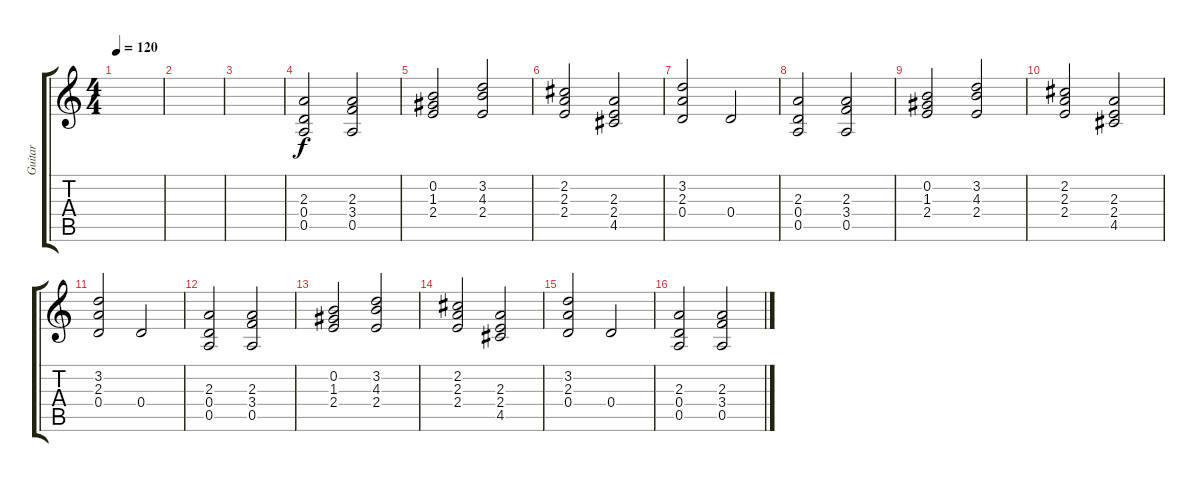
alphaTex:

\track ("Guitar" "Guitar") {instrument distortionguitar}
\staff {score tabs}
\tuning (E4 B3 G3 D3 A2 E2) {hide}
\ts (4 4)
\tempo 120
\clef g2
\ks c
|
|
|
(2.3 0.4 0.5).2 (2.3 3.4 0.5).2 |
(0.2 1.3 2.4).2 (3.2 4.3 2.4).2 |
(2.2 2.3 2.4).2 (2.3 2.4 4.5).2 |
(3.2 2.3 0.4).2 0.4.2 |
(2.3 0.4 0.5).2 (2.3 3.4 0.5).2 |
(0.2 1.3 2.4).2 (3.2 4.3 2.4).2 |
(2.2 2.3 2.4).2 (2.3 2.4 4.5).2 |
(3.2 2.3 0.4).2 0.4.2 |
(2.3 0.4 0.5).2 (2.3 3.4 0.5).2 |
(0.2 1.3 2.4).2 (3.2 4.3 2.4).2 |
(2.2 2.3 2.4).2 (2.3 2.4 4.5).2 |
(3.2 2.3 0.4).2 0.4.2 |
(2.3 0.4 0.5).2 (2.3 3.4 0.5).2
